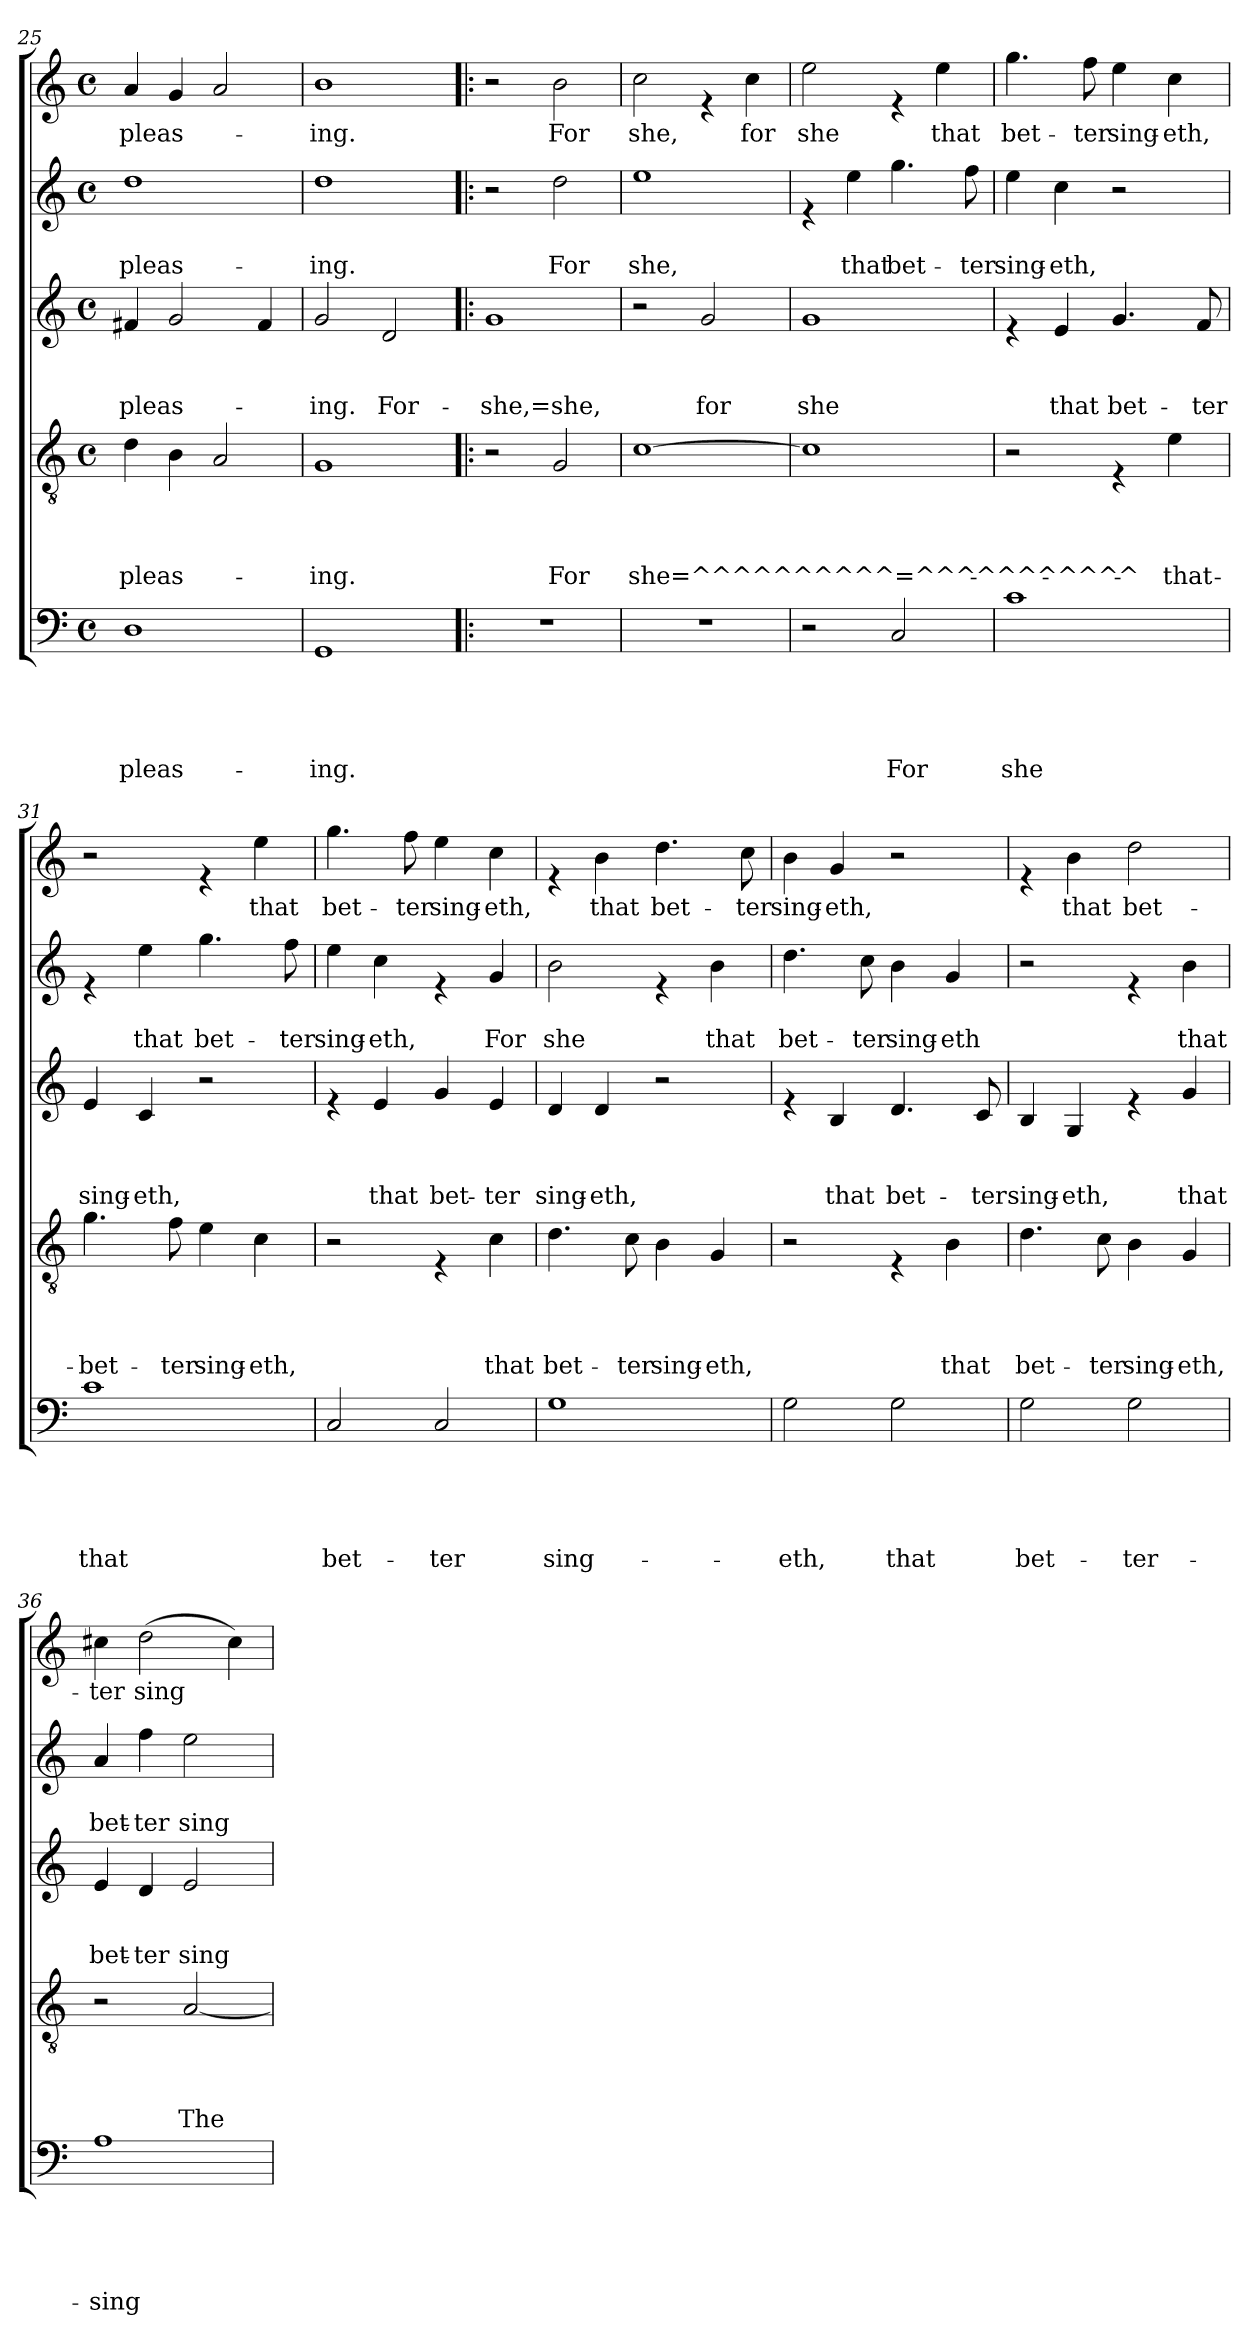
**kern	**text	**text	**text	**text	**text	**kern	**text	**text	**text	**text	**kern	**text	**text	**text	**kern	**text	**text	**kern	**text
*part5	*part5	*part5	*part5	*part5	*part5	*part4	*part4	*part4	*part4	*part4	*part3	*part3	*part3	*part3	*part2	*part2	*part2	*part1	*part1
*staff5	*staff5	*staff5	*staff5	*staff5	*staff5	*staff4	*staff4	*staff4	*staff4	*staff4	*staff3	*staff3	*staff3	*staff3	*staff2	*staff2	*staff2	*staff1	*staff1
*clefF4	*	*	*	*	*	*clefGv2	*	*	*	*	*clefG2	*	*	*	*clefG2	*	*	*clefG2	*
*k[]	*	*	*	*	*	*k[]	*	*	*	*	*k[]	*	*	*	*k[]	*	*	*k[]	*
*C:	*	*	*	*	*	*C:	*	*	*	*	*C:	*	*	*	*C:	*	*	*C:	*
*M4/4	*	*	*	*	*	*M4/4	*	*	*	*	*M4/4	*	*	*	*M4/4	*	*	*M4/4	*
*met(c)	*	*	*	*	*	*met(c)	*	*	*	*	*met(c)	*	*	*	*met(c)	*	*	*met(c)	*
=25	=25	=25	=25	=25	=25	=25	=25	=25	=25	=25	=25	=25	=25	=25	=25	=25	=25	=25	=25
!	!	!	!	!	!LO:LY:b	!	!	!	!	!LO:LY:b	!	!	!	!LO:LY:b	!	!	!LO:LY:b	!	!LO:LY:b
1D	.	.	.	.	pleas-	4d\	.	.	.	pleas-	4f#X/	.	.	pleas-	1dd	.	pleas-	4a/	pleas-
.	.	.	.	.	.	4B\	.	.	.	.	2g/	.	.	.	.	.	.	4g/	.
.	.	.	.	.	.	2A/	.	.	.	.	.	.	.	.	.	.	.	2a/	.
.	.	.	.	.	.	.	.	.	.	.	4f#/	.	.	.	.	.	.	.	.
=26	=26	=26	=26	=26	=26	=26	=26	=26	=26	=26	=26	=26	=26	=26	=26	=26	=26	=26	=26
!	!	!	!	!	!LO:LY:b	!	!	!	!	!LO:LY:b	!	!	!	!LO:LY:b	!	!	!LO:LY:b	!	!LO:LY:b
1GG	.	.	.	.	-ing.	1G	.	.	.	-ing.	2g/	.	.	-ing.	1dd	.	-ing.	1b	-ing.
!	!	!	!	!	!	!	!	!	!	!	!	!	!	!LO:LY:b	!	!	!	!	!
.	.	.	.	.	.	.	.	.	.	.	2d/	.	.	For-	.	.	.	.	.
!!LO:PB:g=z
=27!|:	=27!|:	=27!|:	=27!|:	=27!|:	=27!|:	=27!|:	=27!|:	=27!|:	=27!|:	=27!|:	=27!|:	=27!|:	=27!|:	=27!|:	=27!|:	=27!|:	=27!|:	=27!|:	=27!|:
!	!	!	!	!	!	!	!	!	!	!	!	!	!	!LO:LY:b	!	!	!	!	!
1r	.	.	.	.	.	2r	.	.	.	.	1g	.	.	-she,=she,	2r	.	.	2r	.
!	!	!	!	!	!	!	!	!	!	!LO:LY:b	!	!	!	!	!	!	!LO:LY:b	!	!LO:LY:b
.	.	.	.	.	.	2G/	.	.	.	For	.	.	.	.	2dd\	.	For	2b\	For
=28	=28	=28	=28	=28	=28	=28	=28	=28	=28	=28	=28	=28	=28	=28	=28	=28	=28	=28	=28
!	!	!	!	!	!	!	!	!	!	!LO:LY:b	!	!	!	!	!	!	!LO:LY:b	!	!LO:LY:b
1r	.	.	.	.	.	[>1c	.	.	.	she=^^^^^^^^^^=^^^^^^^^^^^-	2r	.	.	.	1ee	.	she,	2cc\	she,
!	!	!	!	!	!	!	!	!	!	!	!	!	!	!LO:LY:b	!	!	!	!	!
.	.	.	.	.	.	.	.	.	.	.	2g/	.	.	for	.	.	.	4re	.
!	!	!	!	!	!	!	!	!	!	!	!	!	!	!	!	!	!	!	!LO:LY:b
.	.	.	.	.	.	.	.	.	.	.	.	.	.	.	.	.	.	4cc\	for
=29	=29	=29	=29	=29	=29	=29	=29	=29	=29	=29	=29	=29	=29	=29	=29	=29	=29	=29	=29
!	!	!	!	!	!	!	!	!	!	!	!	!	!	!LO:LY:b	!	!	!	!	!LO:LY:b
2r	.	.	.	.	.	1c]	.	.	.	.	1g	.	.	she	4re	.	.	2ee\	she
!	!	!	!	!	!	!	!	!	!	!	!	!	!	!	!	!	!LO:LY:b	!	!
.	.	.	.	.	.	.	.	.	.	.	.	.	.	.	4ee\	.	that	.	.
!	!	!	!	!	!LO:LY:b	!	!	!	!	!	!	!	!	!	!	!	!LO:LY:b	!	!
2C/	.	.	.	.	For	.	.	.	.	.	.	.	.	.	4.gg\	.	bet-	4re	.
!	!	!	!	!	!	!	!	!	!	!	!	!	!	!	!	!	!	!	!LO:LY:b
.	.	.	.	.	.	.	.	.	.	.	.	.	.	.	.	.	.	4ee\	that
!	!	!	!	!	!	!	!	!	!	!	!	!	!	!	!	!	!LO:LY:b	!	!
.	.	.	.	.	.	.	.	.	.	.	.	.	.	.	8ff\	.	-ter	.	.
=30	=30	=30	=30	=30	=30	=30	=30	=30	=30	=30	=30	=30	=30	=30	=30	=30	=30	=30	=30
!	!	!	!	!	!LO:LY:b	!	!	!	!	!	!	!	!	!	!	!	!LO:LY:b	!	!LO:LY:b
1c	.	.	.	.	she	2r	.	.	.	.	4re	.	.	.	4ee\	.	sing-	4.gg\	bet-
!	!	!	!	!	!	!	!	!	!	!	!	!	!	!LO:LY:b	!	!	!LO:LY:b	!	!
.	.	.	.	.	.	.	.	.	.	.	4e/	.	.	that	4cc\	.	-eth,	.	.
!	!	!	!	!	!	!	!	!	!	!	!	!	!	!	!	!	!	!	!LO:LY:b
.	.	.	.	.	.	.	.	.	.	.	.	.	.	.	.	.	.	8ff\	-ter
!	!	!	!	!	!	!	!	!	!	!	!	!	!	!LO:LY:b	!	!	!	!	!LO:LY:b
.	.	.	.	.	.	4rE	.	.	.	.	4.g/	.	.	bet-	2r	.	.	4ee\	sing-
!	!	!	!	!	!	!	!	!	!	!LO:LY:b	!	!	!	!	!	!	!	!	!LO:LY:b
.	.	.	.	.	.	4e\	.	.	.	-that-	.	.	.	.	.	.	.	4cc\	-eth,
!	!	!	!	!	!	!	!	!	!	!	!	!	!	!LO:LY:b	!	!	!	!	!
.	.	.	.	.	.	.	.	.	.	.	8f/	.	.	-ter	.	.	.	.	.
=31	=31	=31	=31	=31	=31	=31	=31	=31	=31	=31	=31	=31	=31	=31	=31	=31	=31	=31	=31
!	!	!	!	!	!LO:LY:b	!	!	!	!	!LO:LY:b	!	!	!	!LO:LY:b	!	!	!	!	!
1c	.	.	.	.	that	4.g\	.	.	.	-bet-	4e/	.	.	sing-	4re	.	.	2r	.
!	!	!	!	!	!	!	!	!	!	!	!	!	!	!LO:LY:b	!	!	!LO:LY:b	!	!
.	.	.	.	.	.	.	.	.	.	.	4c/	.	.	-eth,	4ee\	.	that	.	.
!	!	!	!	!	!	!	!	!	!	!LO:LY:b	!	!	!	!	!	!	!	!	!
.	.	.	.	.	.	8f\	.	.	.	-ter	.	.	.	.	.	.	.	.	.
!	!	!	!	!	!	!	!	!	!	!LO:LY:b	!	!	!	!	!	!	!LO:LY:b	!	!
.	.	.	.	.	.	4e\	.	.	.	sing-	2r	.	.	.	4.gg\	.	bet-	4re	.
!	!	!	!	!	!	!	!	!	!	!LO:LY:b	!	!	!	!	!	!	!	!	!LO:LY:b
.	.	.	.	.	.	4c\	.	.	.	-eth,	.	.	.	.	.	.	.	4ee\	that
!	!	!	!	!	!	!	!	!	!	!	!	!	!	!	!	!	!LO:LY:b	!	!
.	.	.	.	.	.	.	.	.	.	.	.	.	.	.	8ff\	.	-ter	.	.
=32	=32	=32	=32	=32	=32	=32	=32	=32	=32	=32	=32	=32	=32	=32	=32	=32	=32	=32	=32
!	!	!	!	!	!LO:LY:b	!	!	!	!	!	!	!	!	!	!	!	!LO:LY:b	!	!LO:LY:b
2C/	.	.	.	.	bet-	2r	.	.	.	.	4re	.	.	.	4ee\	.	sing-	4.gg\	bet-
!	!	!	!	!	!	!	!	!	!	!	!	!	!	!LO:LY:b	!	!	!LO:LY:b	!	!
.	.	.	.	.	.	.	.	.	.	.	4e/	.	.	that	4cc\	.	-eth,	.	.
!	!	!	!	!	!	!	!	!	!	!	!	!	!	!	!	!	!	!	!LO:LY:b
.	.	.	.	.	.	.	.	.	.	.	.	.	.	.	.	.	.	8ff\	-ter
!	!	!	!	!	!LO:LY:b	!	!	!	!	!	!	!	!	!LO:LY:b	!	!	!	!	!LO:LY:b
2C/	.	.	.	.	-ter	4rE	.	.	.	.	4g/	.	.	bet-	4re	.	.	4ee\	sing-
!	!	!	!	!	!	!	!	!	!	!LO:LY:b	!	!	!	!LO:LY:b	!	!	!LO:LY:b	!	!LO:LY:b
.	.	.	.	.	.	4c\	.	.	.	that	4e/	.	.	-ter	4g/	.	For	4cc\	-eth,
!!LO:LB:g=z
=33	=33	=33	=33	=33	=33	=33	=33	=33	=33	=33	=33	=33	=33	=33	=33	=33	=33	=33	=33
!	!	!	!	!	!LO:LY:b	!	!	!	!	!LO:LY:b	!	!	!	!LO:LY:b	!	!	!LO:LY:b	!	!
1G	.	.	.	.	sing-	4.d\	.	.	.	bet-	4d/	.	.	sing-	2b\	.	she	4re	.
!	!	!	!	!	!	!	!	!	!	!	!	!	!	!LO:LY:b	!	!	!	!	!LO:LY:b
.	.	.	.	.	.	.	.	.	.	.	4d/	.	.	-eth,	.	.	.	4b\	that
!	!	!	!	!	!	!	!	!	!	!LO:LY:b	!	!	!	!	!	!	!	!	!
.	.	.	.	.	.	8c\	.	.	.	-ter	.	.	.	.	.	.	.	.	.
!	!	!	!	!	!	!	!	!	!	!LO:LY:b	!	!	!	!	!	!	!	!	!LO:LY:b
.	.	.	.	.	.	4B\	.	.	.	sing-	2r	.	.	.	4re	.	.	4.dd\	bet-
!	!	!	!	!	!	!	!	!	!	!LO:LY:b	!	!	!	!	!	!	!LO:LY:b	!	!
.	.	.	.	.	.	4G/	.	.	.	-eth,	.	.	.	.	4b\	.	that	.	.
!	!	!	!	!	!	!	!	!	!	!	!	!	!	!	!	!	!	!	!LO:LY:b
.	.	.	.	.	.	.	.	.	.	.	.	.	.	.	.	.	.	8cc\	-ter
!!LO:LB:g=z
=34	=34	=34	=34	=34	=34	=34	=34	=34	=34	=34	=34	=34	=34	=34	=34	=34	=34	=34	=34
!	!	!	!	!	!LO:LY:b	!	!	!	!	!	!	!	!	!	!	!	!LO:LY:b	!	!LO:LY:b
2G\	.	.	.	.	-eth,	2r	.	.	.	.	4re	.	.	.	4.dd\	.	bet-	4b\	sing-
!	!	!	!	!	!	!	!	!	!	!	!	!	!	!LO:LY:b	!	!	!	!	!LO:LY:b
.	.	.	.	.	.	.	.	.	.	.	4B/	.	.	that	.	.	.	4g/	-eth,
!	!	!	!	!	!	!	!	!	!	!	!	!	!	!	!	!	!LO:LY:b	!	!
.	.	.	.	.	.	.	.	.	.	.	.	.	.	.	8cc\	.	-ter	.	.
!	!	!	!	!	!LO:LY:b	!	!	!	!	!	!	!	!	!LO:LY:b	!	!	!LO:LY:b	!	!
2G\	.	.	.	.	that	4rE	.	.	.	.	4.d/	.	.	bet-	4b\	.	sing-	2r	.
!	!	!	!	!	!	!	!	!	!	!LO:LY:b	!	!	!	!	!	!	!LO:LY:b	!	!
.	.	.	.	.	.	4B\	.	.	.	that	.	.	.	.	4g/	.	-eth	.	.
!	!	!	!	!	!	!	!	!	!	!	!	!	!	!LO:LY:b	!	!	!	!	!
.	.	.	.	.	.	.	.	.	.	.	8c/	.	.	-ter	.	.	.	.	.
=35	=35	=35	=35	=35	=35	=35	=35	=35	=35	=35	=35	=35	=35	=35	=35	=35	=35	=35	=35
!	!	!	!	!	!LO:LY:b	!	!	!	!	!LO:LY:b	!	!	!	!LO:LY:b	!	!	!	!	!
2G\	.	.	.	.	bet-	4.d\	.	.	.	bet-	4B/	.	.	sing-	2r	.	.	4re	.
!	!	!	!	!	!	!	!	!	!	!	!	!	!	!LO:LY:b	!	!	!	!	!LO:LY:b
.	.	.	.	.	.	.	.	.	.	.	4G/	.	.	-eth,	.	.	.	4b\	that
!	!	!	!	!	!	!	!	!	!	!LO:LY:b	!	!	!	!	!	!	!	!	!
.	.	.	.	.	.	8c\	.	.	.	-ter	.	.	.	.	.	.	.	.	.
!	!	!	!	!	!LO:LY:b	!	!	!	!	!LO:LY:b	!	!	!	!	!	!	!	!	!LO:LY:b
2G\	.	.	.	.	-ter-	4B\	.	.	.	sing-	4re	.	.	.	4re	.	.	2dd\	bet-
!	!	!	!	!	!	!	!	!	!	!LO:LY:b	!	!	!	!LO:LY:b	!	!	!LO:LY:b	!	!
.	.	.	.	.	.	4G/	.	.	.	-eth,	4g/	.	.	that	4b\	.	that	.	.
=36	=36	=36	=36	=36	=36	=36	=36	=36	=36	=36	=36	=36	=36	=36	=36	=36	=36	=36	=36
!	!	!	!	!	!LO:LY:b	!	!	!	!	!	!	!	!	!LO:LY:b	!	!	!LO:LY:b	!	!LO:LY:b
1A	.	.	.	.	-sing-	2r	.	.	.	.	4e/	.	.	bet-	4a/	.	bet-	4cc#X\	-ter
!	!	!	!	!	!	!	!	!	!	!	!	!	!	!LO:LY:b	!	!	!LO:LY:b	!	!LO:LY:b
.	.	.	.	.	.	.	.	.	.	.	4d/	.	.	-ter	4ff\	.	-ter	(>2dd\	sing
!	!	!	!	!	!	!	!	!	!	!LO:LY:b	!	!	!	!LO:LY:b	!	!	!LO:LY:b	!	!
.	.	.	.	.	.	[<2A/	.	.	.	The-	2e/	.	.	sing-	2ee\	.	sing-	.	.
.	.	.	.	.	.	.	.	.	.	.	.	.	.	.	.	.	.	4cc#\)	.
=	=	=	=	=	=	=	=	=	=	=	=	=	=	=	=	=	=	=	=
*-	*-	*-	*-	*-	*-	*-	*-	*-	*-	*-	*-	*-	*-	*-	*-	*-	*-	*-	*-
